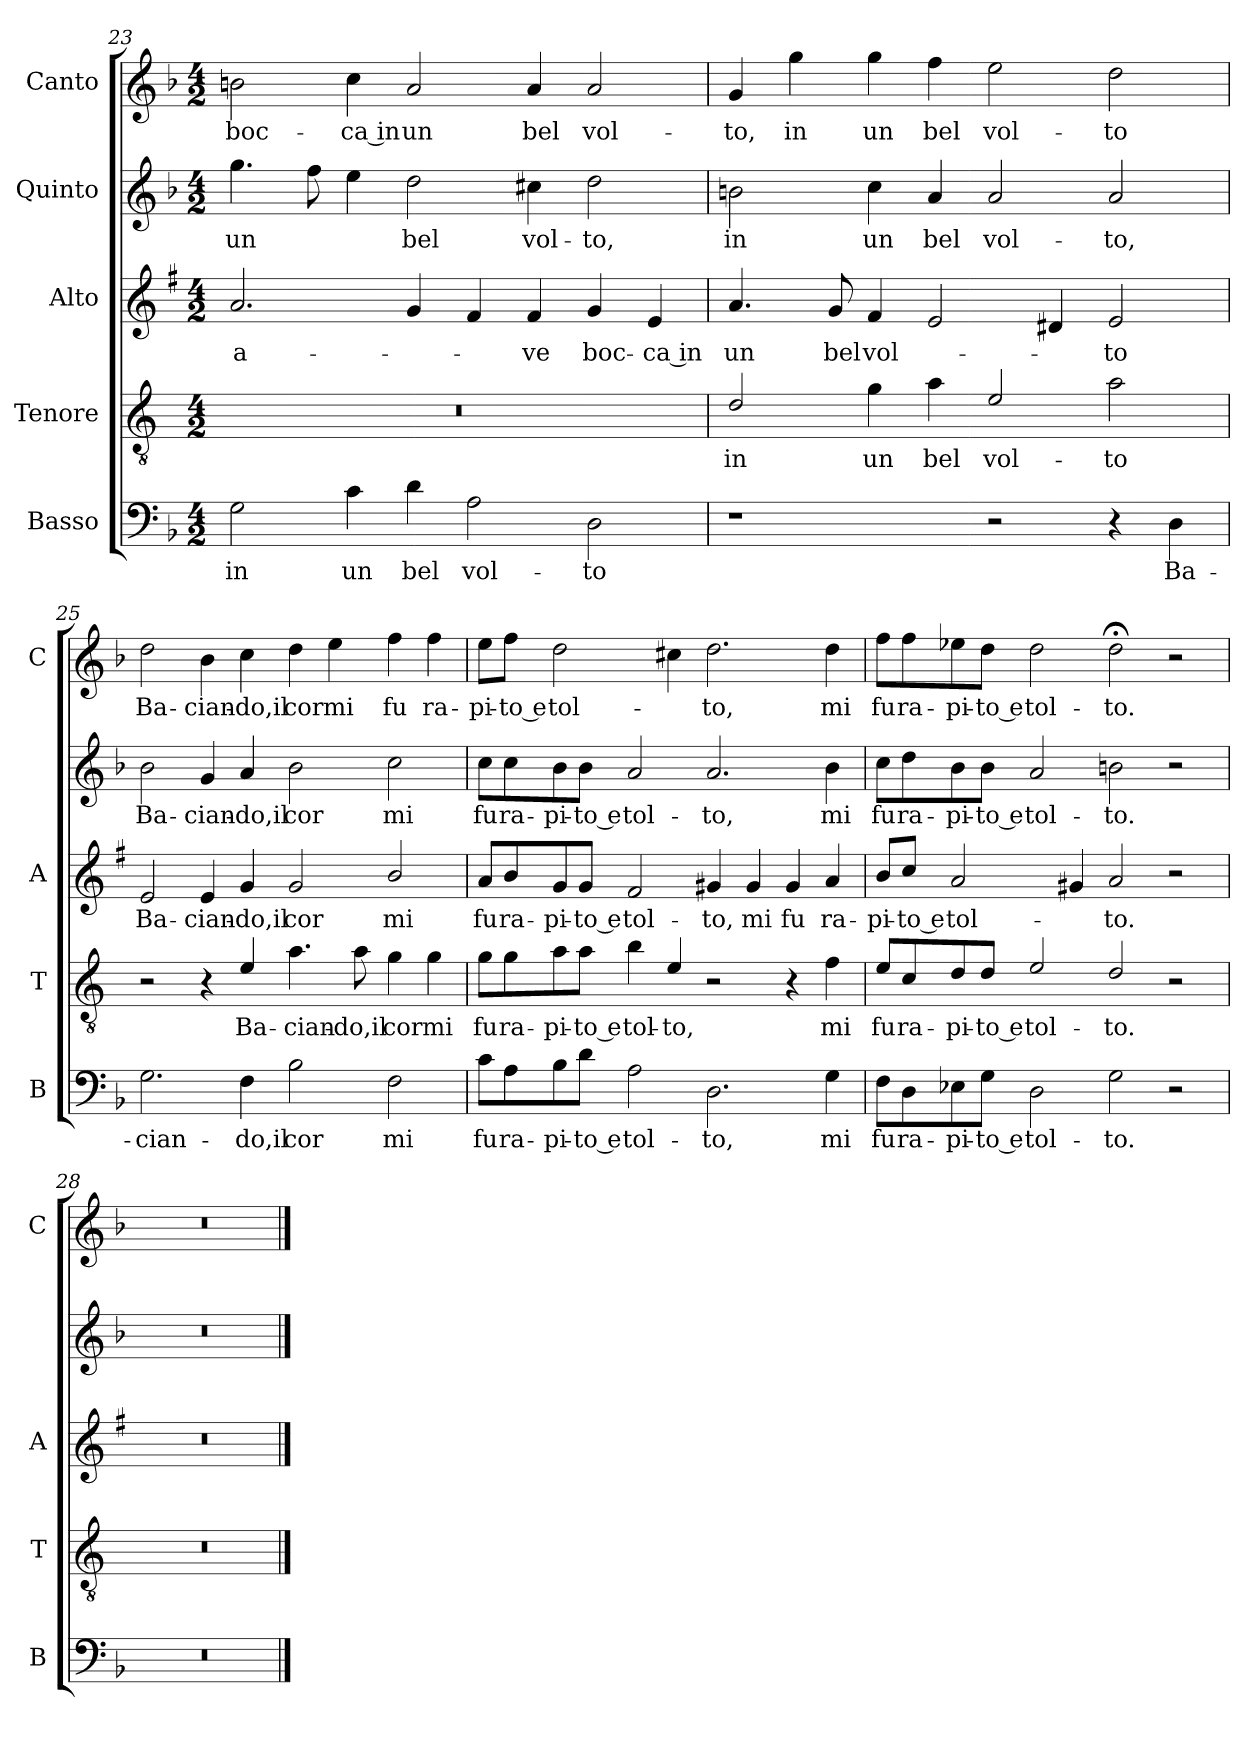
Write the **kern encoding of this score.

**kern	**text	**kern	**text	**kern	**text	**kern	**text	**kern	**text
*part5	*part5	*part4	*part4	*part3	*part3	*part2	*part2	*part1	*part1
*staff5	*staff5	*staff4	*staff4	*staff3	*staff3	*staff2	*staff2	*staff1	*staff1
*I"Basso	*	*I"Tenore	*	*I"Alto	*	*I"Quinto	*	*I"Canto	*
*I'B	*	*I'T	*	*I'A	*	*	*	*I'C	*
*clefF4	*	*clefGv2	*	*clefG2	*	*clefG2	*	*clefG2	*
*	*	*ITrd4c7	*	*ITrd1c2	*	*	*	*	*
*k[b-]	*	*k[b-]	*	*k[b-]	*	*k[b-]	*	*k[b-]	*
*F:	*	*F:	*	*F:	*	*F:	*	*F:	*
*M4/2	*	*M4/2	*	*M4/2	*	*M4/2	*	*M4/2	*
=23	=23	=23	=23	=23	=23	=23	=23	=23	=23
!	!LO:LY:b	!	!	!	!LO:LY:b	!	!LO:LY:b	!	!LO:LY:b
2G\	in	0r	.	2.g/	-a-	4.gg\	un	2bn\	boc-
.	.	.	.	.	.	8ff\	.	.	.
!	!LO:LY:b	!	!	!	!	!	!	!	!LO:LY:b
4c\	un	.	.	.	.	4ee\	.	4cc\	-ca in
!	!LO:LY:b	!	!	!	!	!	!LO:LY:b	!	!LO:LY:b
4d\	bel	.	.	4f/	.	2dd\	bel	2a/	un
!	!LO:LY:b	!	!	!	!	!	!	!	!
2A\	vol-	.	.	4e/	.	.	.	.	.
!	!	!	!	!	!LO:LY:b	!	!LO:LY:b	!	!LO:LY:b
.	.	.	.	4e/	-ve	4cc#X\	vol-	4a/	bel
!	!LO:LY:b	!	!	!	!LO:LY:b	!	!LO:LY:b	!	!LO:LY:b
2D\	-to	.	.	4f/	boc-	2dd\	-to,	2a/	vol-
!	!	!	!	!	!LO:LY:b	!	!	!	!
.	.	.	.	4d/	-ca in	.	.	.	.
=24	=24	=24	=24	=24	=24	=24	=24	=24	=24
!	!	!	!LO:LY:b	!	!LO:LY:b	!	!LO:LY:b	!	!LO:LY:b
1r	.	2G/	in	4.g/	un	2bn\	in	4g/	-to,
!	!	!	!	!	!	!	!	!	!LO:LY:b
.	.	.	.	.	.	.	.	4gg\	in
!	!	!	!	!	!LO:LY:b	!	!	!	!
.	.	.	.	8f/	bel	.	.	.	.
!	!	!	!LO:LY:b	!	!LO:LY:b	!	!LO:LY:b	!	!LO:LY:b
.	.	4c\	un	4e/	vol-	4cc\	un	4gg\	un
!	!	!	!LO:LY:b	!	!	!	!LO:LY:b	!	!LO:LY:b
.	.	4d\	bel	2d/	.	4a/	bel	4ff\	bel
!	!	!	!LO:LY:b	!	!	!	!LO:LY:b	!	!LO:LY:b
2r	.	2A/	vol-	.	.	2a/	vol-	2ee\	vol-
.	.	.	.	4c#X/	.	.	.	.	.
!	!	!	!LO:LY:b	!	!LO:LY:b	!	!LO:LY:b	!	!LO:LY:b
4r	.	2d\	-to	2d/	-to	2a/	-to,	2dd\	-to
!	!LO:LY:b	!	!	!	!	!	!	!	!
4D\	Ba-	.	.	.	.	.	.	.	.
!!LO:PB:g=z
=25	=25	=25	=25	=25	=25	=25	=25	=25	=25
!	!LO:LY:b	!	!	!	!LO:LY:b	!	!LO:LY:b	!	!LO:LY:b
2.G\	-cian-	2r	.	2d/	Ba-	2b-\	Ba-	2dd\	Ba-
!	!	!	!	!	!LO:LY:b	!	!LO:LY:b	!	!LO:LY:b
.	.	4r	.	4d/	-cian-	4g/	-cian-	4b-\	-cian-
!	!LO:LY:b	!	!LO:LY:b	!	!LO:LY:b	!	!LO:LY:b	!	!LO:LY:b
4F\	-do,il	4A/	Ba-	4f/	-do,il	4a/	-do,il	4cc\	-do,il
!	!LO:LY:b	!	!LO:LY:b	!	!LO:LY:b	!	!LO:LY:b	!	!LO:LY:b
2B-\	cor	4.d\	-cian-	2f/	cor	2b-\	cor	4dd\	cor
!	!	!	!	!	!	!	!	!	!LO:LY:b
.	.	.	.	.	.	.	.	4ee\	mi
!	!	!	!LO:LY:b	!	!	!	!	!	!
.	.	8d\	-do,il	.	.	.	.	.	.
!	!LO:LY:b	!	!LO:LY:b	!	!LO:LY:b	!	!LO:LY:b	!	!LO:LY:b
2F\	mi	4c\	cor	2a/	mi	2cc\	mi	4ff\	fu
!	!	!	!LO:LY:b	!	!	!	!	!	!LO:LY:b
.	.	4c\	mi	.	.	.	.	4ff\	ra-
=26	=26	=26	=26	=26	=26	=26	=26	=26	=26
!	!LO:LY:b	!	!LO:LY:b	!	!LO:LY:b	!	!LO:LY:b	!	!LO:LY:b
8c\L	fu	8c\L	fu	8g/L	fu	8cc\L	fu	8ee\L	-pi-
!	!LO:LY:b	!	!LO:LY:b	!	!LO:LY:b	!	!LO:LY:b	!	!LO:LY:b
8A\	ra-	8c\	ra-	8a/	ra-	8cc\	ra-	8ff\J	-to e
!	!LO:LY:b	!	!LO:LY:b	!	!LO:LY:b	!	!LO:LY:b	!	!LO:LY:b
8B-\	-pi-	8d\	-pi-	8f/	-pi-	8b-\	-pi-	2dd\	tol-
!	!LO:LY:b	!	!LO:LY:b	!	!LO:LY:b	!	!LO:LY:b	!	!
8d\J	-to e	8d\J	-to e	8f/J	-to e	8b-\J	-to e	.	.
!	!LO:LY:b	!	!LO:LY:b	!	!LO:LY:b	!	!LO:LY:b	!	!
2A\	tol-	4e\	tol-	2e/	tol-	2a/	tol-	.	.
!	!	!	!LO:LY:b	!	!	!	!	!	!
.	.	4A/	-to,	.	.	.	.	4cc#X\	.
!	!LO:LY:b	!	!	!	!LO:LY:b	!	!LO:LY:b	!	!LO:LY:b
2.D\	-to,	2r	.	4f#X/	-to,	2.a/	-to,	2.dd\	-to,
!	!	!	!	!	!LO:LY:b	!	!	!	!
.	.	.	.	4f#/	mi	.	.	.	.
!	!	!	!	!	!LO:LY:b	!	!	!	!
.	.	4r	.	4f#/	fu	.	.	.	.
!	!LO:LY:b	!	!LO:LY:b	!	!LO:LY:b	!	!LO:LY:b	!	!LO:LY:b
4G\	mi	4B-\	mi	4g/	ra-	4b-\	mi	4dd\	mi
=27	=27	=27	=27	=27	=27	=27	=27	=27	=27
!	!LO:LY:b	!	!LO:LY:b	!	!LO:LY:b	!	!LO:LY:b	!	!LO:LY:b
8F\L	fu	8A/L	fu	8a/L	-pi-	8cc\L	fu	8ff\L	fu
!	!LO:LY:b	!	!LO:LY:b	!	!LO:LY:b	!	!LO:LY:b	!	!LO:LY:b
8D\	ra-	8F/	ra-	8b-/J	-to e	8dd\	ra-	8ff\	ra-
!	!LO:LY:b	!	!LO:LY:b	!	!LO:LY:b	!	!LO:LY:b	!	!LO:LY:b
8E-X\	-pi-	8G/	-pi-	2g/	tol-	8b-\	-pi-	8ee-X\	-pi-
!	!LO:LY:b	!	!LO:LY:b	!	!	!	!LO:LY:b	!	!LO:LY:b
8G\J	-to e	8G/J	-to e	.	.	8b-\J	-to e	8dd\J	-to e
!	!LO:LY:b	!	!LO:LY:b	!	!	!	!LO:LY:b	!	!LO:LY:b
2D\	tol-	2A/	tol-	.	.	2a/	tol-	2dd\	tol-
.	.	.	.	4f#X/	.	.	.	.	.
!	!LO:LY:b	!	!LO:LY:b	!	!LO:LY:b	!	!LO:LY:b	!	!LO:LY:b
2G\	-to.	2G/	-to.	2g/	-to.	2bn\	-to.	2dd;<\	-to.
2r	.	2r	.	2r	.	2r	.	2r	.
=28	=28	=28	=28	=28	=28	=28	=28	=28	=28
0r	.	0r	.	0r	.	0r	.	0r	.
==	==	==	==	==	==	==	==	==	==
*-	*-	*-	*-	*-	*-	*-	*-	*-	*-
